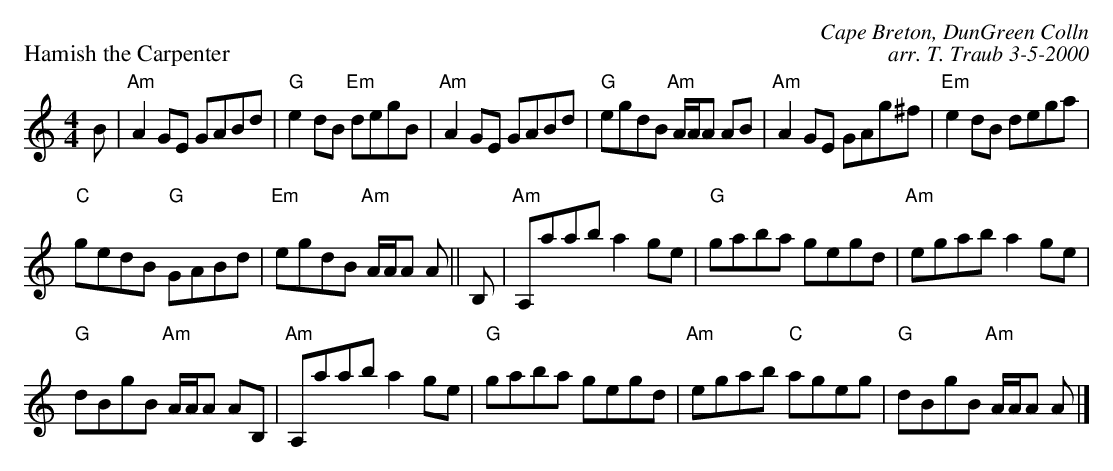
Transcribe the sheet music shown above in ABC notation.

X:1
P: Hamish the Carpenter
C: Cape Breton, DunGreen Colln
C: arr. T. Traub 3-5-2000
M: 4/4
L: 1/8
K: Am
B|"Am"A2 GE GABd|"G"e2 dB "Em"degB|"Am"A2 GE GABd|"G"egdB "Am"A/A/A AB|"Am"A2 GE GAg^f|"Em"e2 dB dega|
"C"gedB "G"GABd|"Em"egdB "Am"A/A/A A||B,|"Am"A,aab a2 ge|"G"gaba gegd|"Am"egab a2 ge|
"G"dBgB "Am"A/A/A AB,|"Am"A,aab a2 ge |"G"gaba gegd|"Am"egab "C"ageg|"G"dBgB "Am"A/A/A A |]
